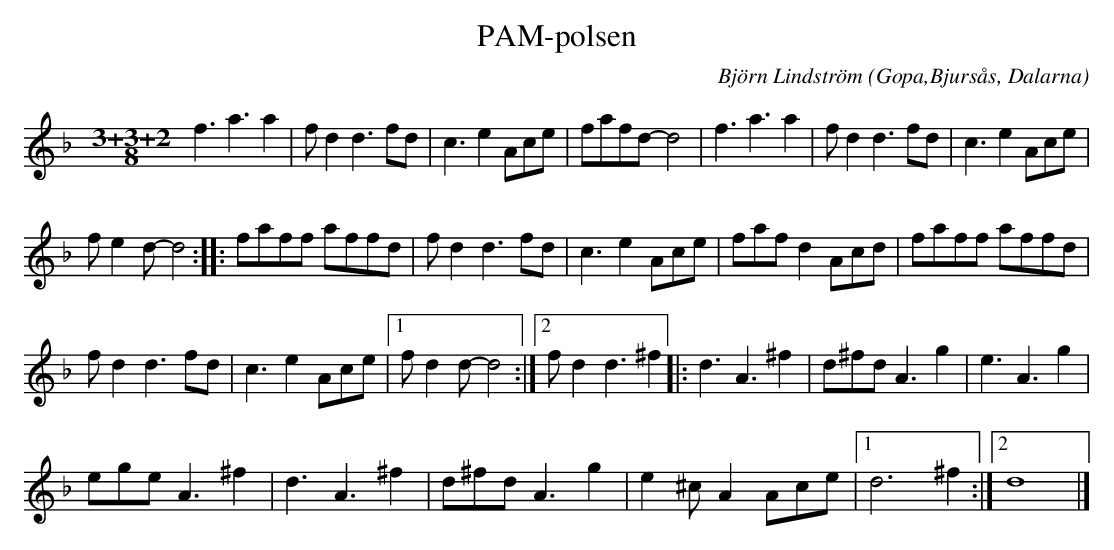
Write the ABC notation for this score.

X:1
T:PAM-polsen
C: Björn Lindström
O:Gopa,Bjursås, Dalarna
M:3/4
L:1/8
K:Dm, D
[M:3+3+2/8] f3 a3 a2 | f d2 d3 fd | c3 e2 Ace | fafd- d4 | f3 a3 a2 | f d2 d3 fd | c3 e2 Ace | %31
 f e2 d- d4 :: faff affd | f d2 d3 fd | c3 e2 Ace | faf d2 Acd | faff affd | %39
 f d2 d3 fd | c3 e2 Ace |1 f d2 d- d4 :|2 f d2 d3 ^f2 |: d3 A3 ^f2 | d^fd A3 g2 | e3 A3 g2 | %46
 ege A3 ^f2 | d3 A3 ^f2 | d^fd A3 g2 | e2 ^c A2 Ace |1 d6 ^f2 :|2 d8 |] %52
